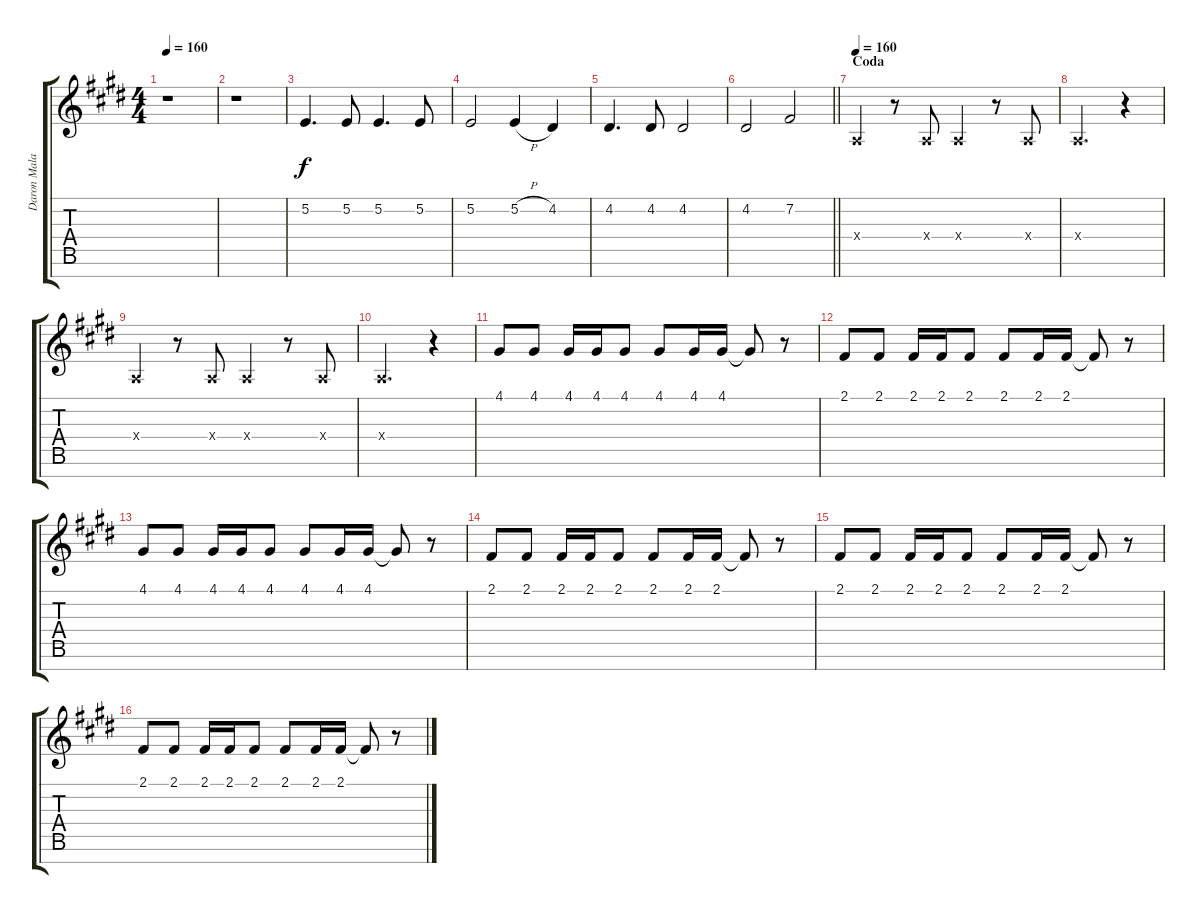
\track ("Daron Malakian [Vocals]" "Daron Mala") {instrument clarinet}
\staff {score tabs}
\tuning (E4 B3 G3 D3 A2 E2 B1) {hide}
\ts (4 4)
\tempo 160
\clef g2
\ks c#minor
r.1{dy f} |
r.1 |
5.2.4{d} 5.2.8 5.2.4{d} 5.2.8 |
5.2.2 5.2{h}.4 4.2.4 |
4.2.4{d} 4.2.8 4.2.2 |
\barLineRight lightlight
4.2.2 7.2.2 |
\section ("" "Coda")
\tempo 160
7.4{x}.4 r.8 7.4{x}.8 7.4{x}.4 r.8 7.4{x}.8 |
7.4{x}.2{d} r.4 |
7.4{x}.4 r.8 7.4{x}.8 7.4{x}.4 r.8 7.4{x}.8 |
7.4{x}.2{d} r.4 |
4.1.8{volume 12} 4.1.8 4.1.16 4.1.16 4.1.8 4.1.8 4.1.16 4.1.16 4.1{t}.8 r.8 |
2.1.8 2.1.8 2.1.16 2.1.16 2.1.8 2.1.8 2.1.16 2.1.16 2.1{t}.8 r.8 |
4.1.8 4.1.8 4.1.16 4.1.16 4.1.8 4.1.8 4.1.16 4.1.16 4.1{t}.8 r.8 |
2.1.8 2.1.8 2.1.16 2.1.16 2.1.8 2.1.8 2.1.16 2.1.16 2.1{t}.8 r.8 |
2.1.8 2.1.8 2.1.16 2.1.16 2.1.8 2.1.8 2.1.16 2.1.16 2.1{t}.8 r.8 |
2.1.8 2.1.8 2.1.16 2.1.16 2.1.8 2.1.8 2.1.16 2.1.16 2.1{t}.8 r.8
